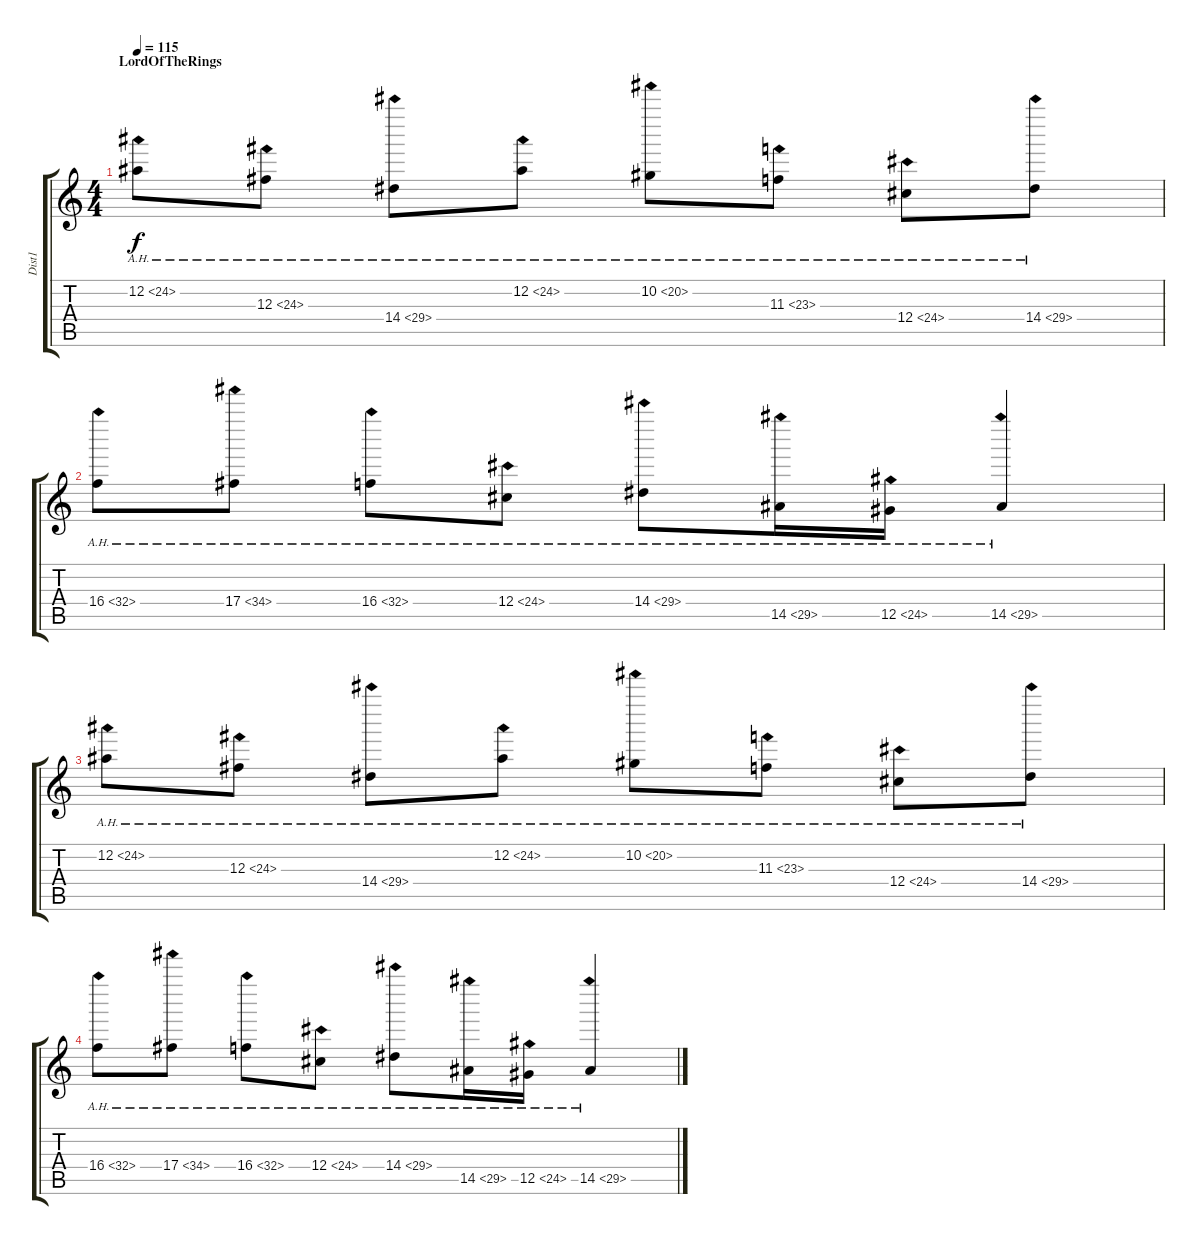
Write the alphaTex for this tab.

\track ("Dist1" "Dist1") {instrument distortionguitar}
\staff {score tabs}
\tuning (Eb4 Bb3 Gb3 Db3 Ab2 Eb2) {hide}
\ts (4 4)
\section ("" "LordOfTheRings")
\tempo 115
\clef g2
\ks c
12.2{ah 12}.8{dy f volume 10 instrument orchestralharp} 12.3{ah 12}.8 14.4{ah 15}.8 12.2{ah 12}.8 10.2{ah 10}.8 11.3{ah 12}.8 12.4{ah 12}.8 14.4{ah 15}.8 |
16.4{ah 16}.8 17.4{ah 17}.8 16.4{ah 16}.8 12.4{ah 12}.8 14.4{ah 15}.8 14.5{ah 15}.16 12.5{ah 12}.16 14.5{ah 15}.4 |
12.2{ah 12}.8 12.3{ah 12}.8 14.4{ah 15}.8 12.2{ah 12}.8 10.2{ah 10}.8 11.3{ah 12}.8 12.4{ah 12}.8 14.4{ah 15}.8 |
16.4{ah 16}.8 17.4{ah 17}.8 16.4{ah 16}.8 12.4{ah 12}.8 14.4{ah 15}.8 14.5{ah 15}.16 12.5{ah 12}.16 14.5{ah 15}.4
